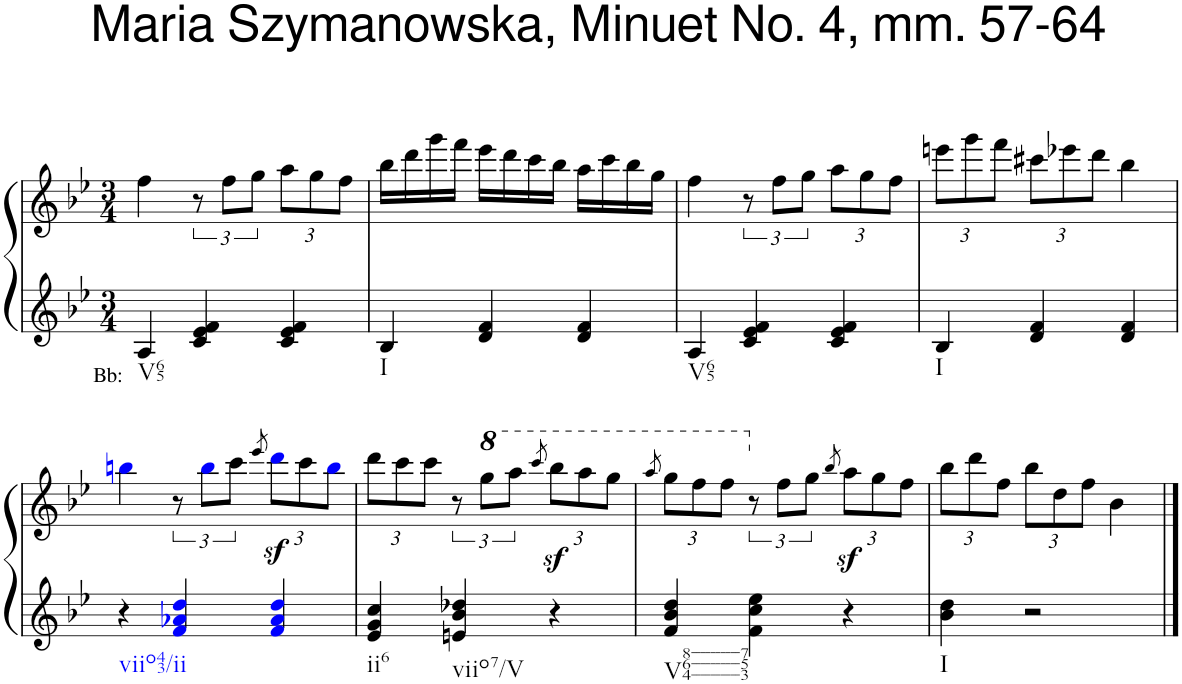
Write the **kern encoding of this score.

**kern	**kern
*part1	*part1
*staff2	*staff1
*I"Piano	*
*I'Pno.	*
*clefG2	*clefG2
*k[b-e-]	*k[b-e-]
*M3/4	*M3/4
=1	=1
!LO:TX:b:t=Bb&colon;	!
!LO:TX:b:t=V65	!
4A/	4ff\
4c/ 4e-/ 4f/	12r
.	12ff\L
.	12gg\J
*	*Xbrackettup
4c/ 4e-/ 4f/	12aa\L
.	12gg\
.	12ff\J
=2	=2
!LO:TX:b:t=I	!
4B-/	16bb-\LL
.	16ddd\
.	16ggg\
.	16fff\JJ
4d/ 4f/	16eee-\LL
.	16ddd\
.	16ccc\
.	16bb-\JJ
4d/ 4f/	16aa\LL
.	16ccc\
.	16bb-\
.	16gg\JJ
=3	=3
!LO:TX:b:t=V65	!
4A/	4ff\
*	*brackettup
4c/ 4e-/ 4f/	12r
.	12ff\L
.	12gg\J
*	*Xbrackettup
4c/ 4e-/ 4f/	12aa\L
.	12gg\
.	12ff\J
=4	=4
!LO:TX:b:t=I	!
4B-/	12eeen\L
.	12ggg\
.	12fff\J
4d/ 4f/	12ccc#X\L
.	12eee-X\
.	12ddd\J
4d/ 4f/	4bb-\
!!LO:LB:g=z
=5	=5
!LO:TX:b:t=viio43/ii	!
4r	4bbni\
*	*brackettup
4fi/ 4a-Xi/ 4ddi/	12r
.	12bbi\L
.	12ccc\J
.	8qeee-/
*	*Xbrackettup
4fi/ 4a-i/ 4ddi/	12dddz<i\L
.	12ccc\
.	12bbi\J
=6	=6
!LO:TX:b:t=ii6	!
4e-/ 4g/ 4cc/	12ddd\L
.	12ccc\
.	12ccc\J
*	*brackettup
!LO:TX:b:t=viio7/V	!
4en/ 4b-/ 4dd-X/	12r
*	*8va
.	12ggg\L
.	12aaa\J
.	8qcccc/
*	*Xbrackettup
4r	12bbb-z<\L
.	12aaa\
.	12ggg\J
=7	=7
*	*X8va
.	8qaa/
!LO:TX:b:t=V864----------753	!
4f/ 4b-/ 4dd/	12gg\L
.	12ff\
.	12ff\J
*	*brackettup
4f\ 4cc\ 4ee-\	12r
.	12ff\L
.	12gg\J
.	8qbb-/
*	*Xbrackettup
4r	12aaz<\L
.	12gg\
.	12ff\J
=8	=8
!LO:TX:b:t=I	!
4b-\ 4dd\	12bb-\L
.	12ddd\
.	12ff\J
2r	12bb-\L
.	12dd\
.	12ff\J
.	4b-\
==	==
*-	*-
